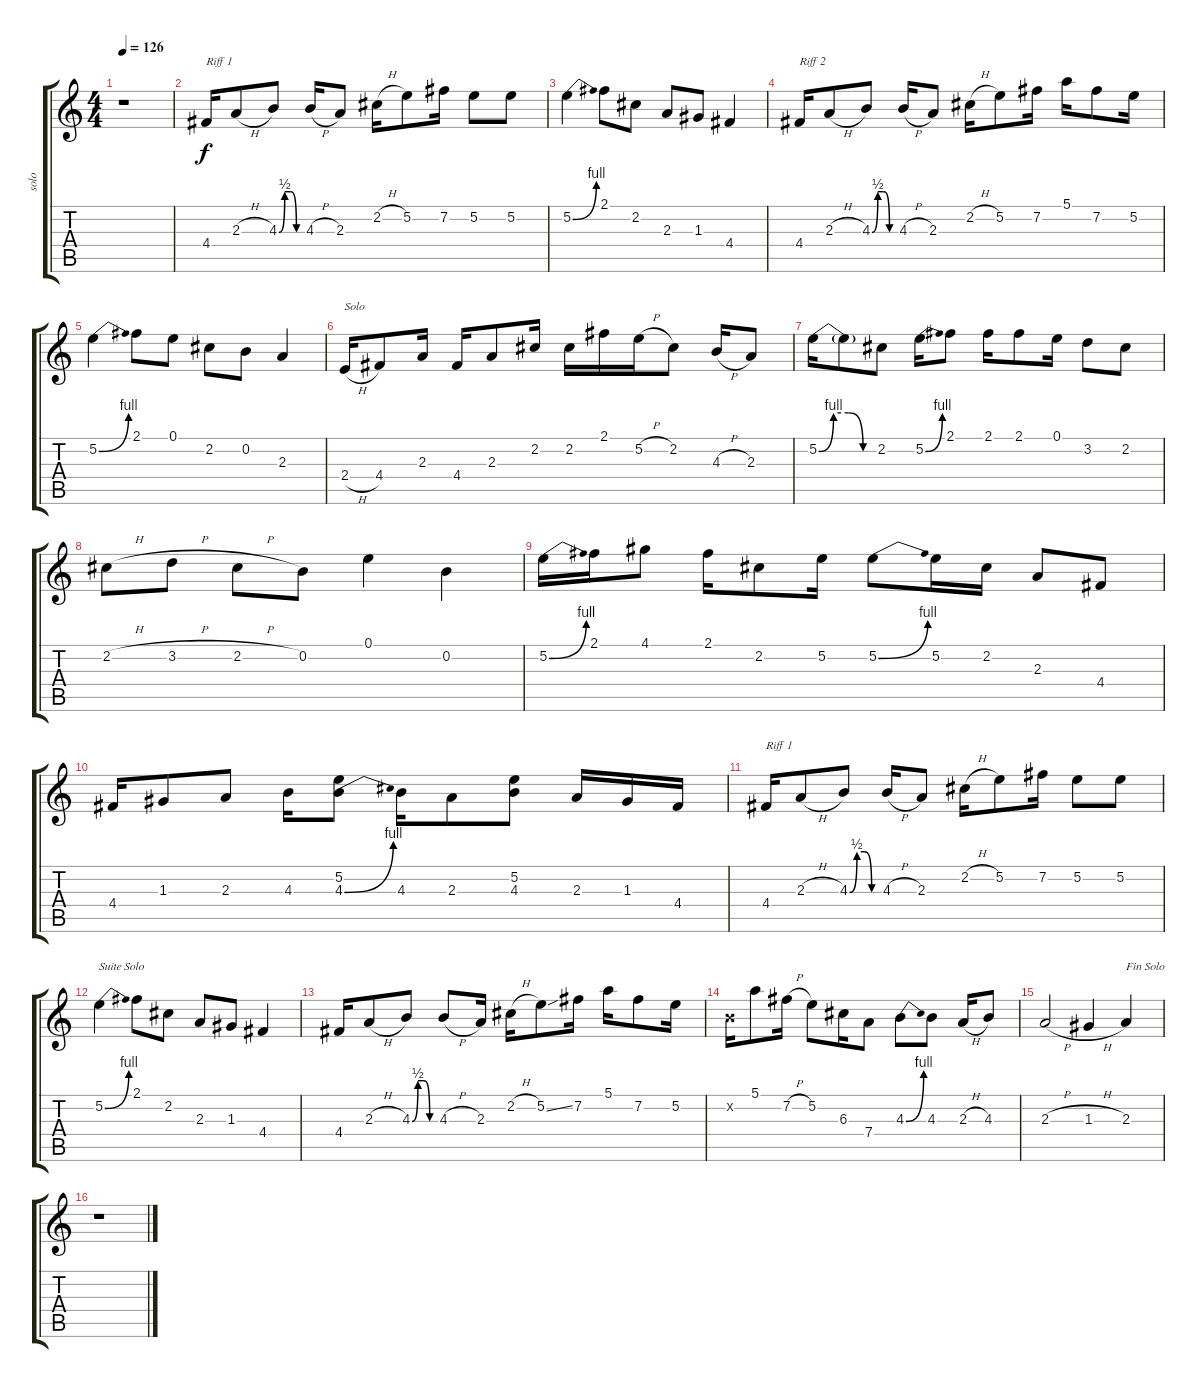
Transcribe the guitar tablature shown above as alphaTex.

\track ("solo" "solo") {instrument electricguitarclean}
\staff {score tabs}
\tuning (E4 B3 G3 D3 A2 E2) {hide}
\ts (4 4)
\tempo 126
\clef g2
\ks c
r.1{dy f} |
4.4.16{txt "Riff 1"} 2.3{h}.8 4.3{be (custom 0 0 15 2 30 2 45 0 60 0)}.8 4.3{h}.16 2.3.8 2.2{h}.16 5.2.8 7.2.16 5.2.8 5.2.8 |
5.2{be (bend 0 0 60 4)}.4 2.1.8 2.2.8 2.3.8 1.3.8 4.4.4 |
4.4.16{txt "Riff 2"} 2.3{h}.8 4.3{be (custom 0 0 15 2 30 2 45 0 60 0)}.8 4.3{h}.16 2.3.8 2.2{h}.16 5.2.8 7.2.16 5.1.16 7.2.8 5.2.16 |
5.2{be (bend 0 0 60 4)}.4 2.1.8 0.1.8 2.2.8 0.2.8 2.3.4 |
2.4{h}.16{txt "Solo"} 4.4.8 2.3.16 4.4.16 2.3.8 2.2.16 2.2.16 2.1.16 5.2{h}.16 2.2.8 4.3{h}.16 2.3.8 |
5.2{be (custom 0 0 15 4 30 4 45 0 60 0)}.16 5.2{t}.8 2.2.8 5.2{be (bend 0 0 60 4)}.16 2.1.8 2.1.16 2.1.8 0.1.16 3.2.8 2.2.8 |
2.2{h}.8 3.2{h}.8 2.2{h}.8 0.2.8 0.1.4 0.2.4 |
5.2{be (bend 0 0 60 4)}.16 2.1.16 4.1.8 2.1.16 2.2.8 5.2.16 5.2{be (bend 0 0 60 4)}.8 5.2.16 2.2.16 2.3.8 4.4.8 |
4.4.16 1.3.8 2.3.8 4.3.16 (5.2 4.3{be (bend 0 0 60 4)}).8 4.3.16 2.3.8 (5.2 4.3).8 2.3.16 1.3.16 4.4.16 |
4.4.16{txt "Riff 1"} 2.3{h}.8 4.3{be (custom 0 0 15 2 30 2 45 0 60 0)}.8 4.3{h}.16 2.3.8 2.2{h}.16 5.2.8 7.2.16 5.2.8 5.2.8 |
5.2{be (bend 0 0 60 4)}.4{txt "Suite Solo"} 2.1.8 2.2.8 2.3.8 1.3.8 4.4.4 |
4.4.16 2.3{h}.8 4.3{be (custom 0 0 15 2 30 2 45 0 60 0)}.8 4.3{h}.8 2.3.16 2.2{h}.16 5.2{ss}.8 7.2.16 5.1.16 7.2.8 5.2.16 |
0.2{x}.16 5.1.8 7.2{h}.16 5.2.8 6.3.16 7.4.8 4.3{be (bend 0 0 60 4)}.8 4.3.8 2.3{h}.16 4.3.8 |
2.3{h}.2 1.3{h}.4 2.3.4{txt "Fin Solo"} |
r.1
